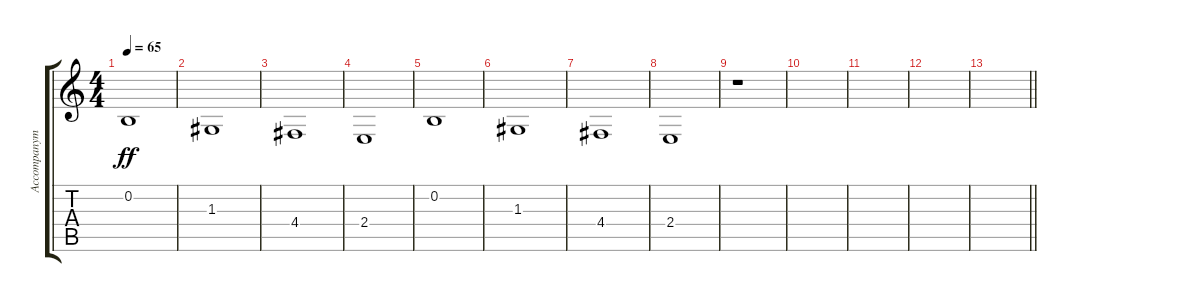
\track ("Accompanyment" "Accompanym") {instrument stringensemble2}
\staff {score tabs}
\tuning (E4 B3 G3 D3 A2 E2) {hide}
\ts (4 4)
\tempo 65
\clef g2
\ks c
0.2.1{dy ff} |
1.3.1 |
4.4.1 |
2.4.1 |
0.2.1 |
1.3.1 |
4.4.1 |
2.4.1 |
r.1 |
|
|
|
\barLineRight lightlight
